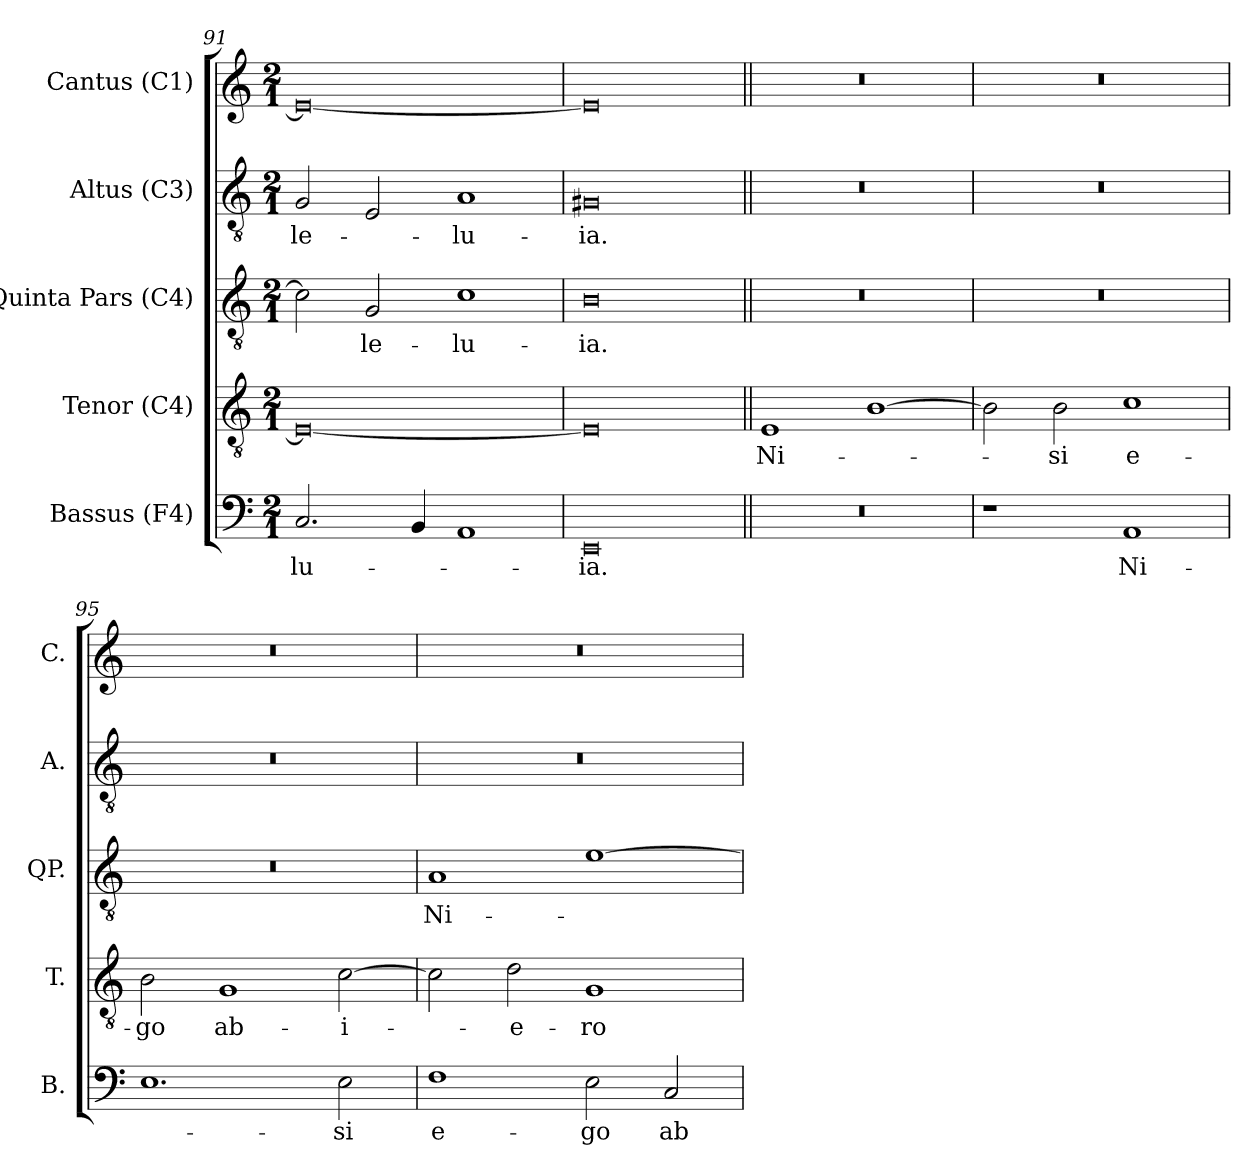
**kern	**text	**kern	**text	**kern	**text	**kern	**text	**kern
*part5	*part5	*part4	*part4	*part3	*part3	*part2	*part2	*part1
*staff5	*staff5	*staff4	*staff4	*staff3	*staff3	*staff2	*staff2	*staff1
*I"Bassus (F4)	*	*I"Tenor (C4)	*	*I"Quinta Pars (C4)	*	*I"Altus (C3)	*	*I"Cantus (C1)
*I'B.	*	*I'T.	*	*I'QP.	*	*I'A.	*	*I'C.
*clefF4	*	*clefGv2	*	*clefGv2	*	*clefGv2	*	*clefG2
*	*	*ITrd7c12	*	*ITrd7c12	*	*ITrd7c12	*	*
*k[]	*	*k[]	*	*k[]	*	*k[]	*	*k[]
*C:	*	*C:	*	*C:	*	*C:	*	*C:
*M2/1	*	*M2/1	*	*M2/1	*	*M2/1	*	*M2/1
=91	=91	=91	=91	=91	=91	=91	=91	=91
!	!LO:LY:b:color=#000000	!	!	!	!	!	!	!
!	!	!	!	!	!	!	!LO:LY:b:color=#000000	!
2.Ci/	-lu-	0EEi_	.	2Ci\]	.	2GGi/	-le-	0ei_
!	!	!	!	!	!LO:LY:b:color=#000000	!	!	!
.	.	.	.	2GGi/	-le-	2EEi/	.	.
4BBi/	.	.	.	.	.	.	.	.
!	!	!	!	!	!LO:LY:b:color=#000000	!	!	!
!	!	!	!	!	!	!	!LO:LY:b:color=#000000	!
1AAi	.	.	.	1Ci	-lu-	1AAi	-lu-	.
=92	=92	=92	=92	=92	=92	=92	=92	=92
!	!LO:LY:b:color=#000000	!	!	!	!	!	!	!
!	!	!	!	!	!LO:LY:b:color=#000000	!	!	!
!	!	!	!	!	!	!	!LO:LY:b:color=#000000	!
0EEi	-ia.	0EEi]	.	0BBi	-ia.	0GG#Xi	-ia.	0ei]
!!LO:LB:g=z
=93||	=93||	=93||	=93||	=93||	=93||	=93||	=93||	=93||
!LO:N:vis=1	!	!	!	!	!	!	!	!
!	!	!	!LO:LY:b:color=#000000	!LO:N:vis=1	!	!LO:N:vis=1	!	!LO:N:vis=1
0r	.	1EEi	Ni-	0r	.	0r	.	0r
.	.	[1BBi	.	.	.	.	.	.
=94	=94	=94	=94	=94	=94	=94	=94	=94
!	!	!	!	!LO:N:vis=1	!	!LO:N:vis=1	!	!LO:N:vis=1
1r	.	2BBi\]	.	0r	.	0r	.	0r
!	!	!	!LO:LY:b:color=#000000	!	!	!	!	!
.	.	2BBi\	-si	.	.	.	.	.
!	!LO:LY:b:color=#000000	!	!	!	!	!	!	!
!	!	!	!LO:LY:b:color=#000000	!	!	!	!	!
1AAi	Ni-	1Ci	e-	.	.	.	.	.
=95	=95	=95	=95	=95	=95	=95	=95	=95
!	!	!	!LO:LY:b:color=#000000	!LO:N:vis=1	!	!LO:N:vis=1	!	!LO:N:vis=1
1.Ei	.	2BBi\	-go	0r	.	0r	.	0r
!	!	!	!LO:LY:b:color=#000000	!	!	!	!	!
.	.	1GGi	ab-	.	.	.	.	.
!	!LO:LY:b:color=#000000	!	!	!	!	!	!	!
!	!	!	!LO:LY:b:color=#000000	!	!	!	!	!
2Ei\	-si	[2Ci\	-i-	.	.	.	.	.
=96	=96	=96	=96	=96	=96	=96	=96	=96
!	!LO:LY:b:color=#000000	!	!	!	!	!	!	!
!	!	!	!	!	!LO:LY:b:color=#000000	!LO:N:vis=1	!	!LO:N:vis=1
1Fi	e-	2Ci\]	.	1AAi	Ni-	0r	.	0r
!	!	!	!LO:LY:b:color=#000000	!	!	!	!	!
.	.	2Di\	-e-	.	.	.	.	.
!	!LO:LY:b:color=#000000	!	!	!	!	!	!	!
!	!	!	!LO:LY:b:color=#000000	!	!	!	!	!
2Ei\	-go	1GGi	-ro	[1Ei	.	.	.	.
!	!LO:LY:b:color=#000000	!	!	!	!	!	!	!
2Ci/	ab-	.	.	.	.	.	.	.
=	=	=	=	=	=	=	=	=
*-	*-	*-	*-	*-	*-	*-	*-	*-
